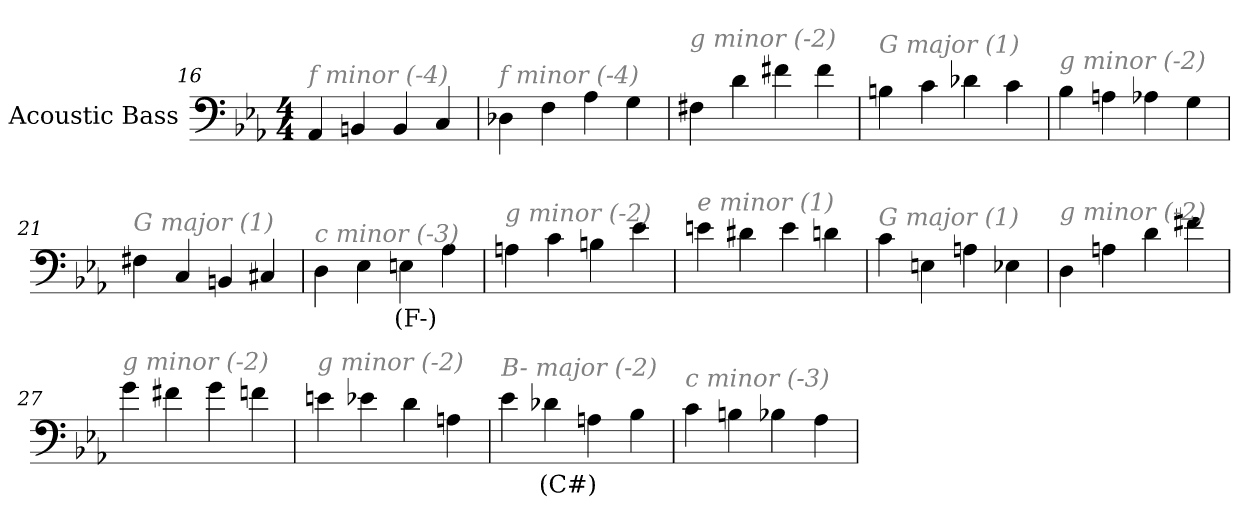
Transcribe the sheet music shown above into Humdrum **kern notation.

**kern	**text
*part1	*part1
*staff1	*staff1
*I"Acoustic Bass	*
*clefF4	*
*ITrd7c12	*
*k[b-e-a-]	*
*E-:	*
*M4/4	*
=16	=16
!LO:TX:i:color=#808080:t=f minor (-4)	!
4AAA-	.
4BBBn	.
4BBB	.
4CC	.
=17	=17
!LO:TX:i:color=#808080:t=f minor (-4)	!
4DD-X	.
4FF	.
4AA-	.
4GG	.
=18	=18
!LO:TX:i:color=#808080:t=g minor (-2)	!
4FF#X	.
4D	.
4F#X	.
4F#	.
=19	=19
!LO:TX:i:color=#808080:t=G major (1)	!
4BBn	.
4C	.
4D-X	.
4C	.
=20	=20
!LO:TX:i:color=#808080:t=g minor (-2)	!
4BB-	.
4AAn	.
4AA-X	.
4GG	.
=21	=21
!LO:TX:i:color=#808080:t=G major (1)	!
4FF#X	.
4CC	.
4BBBn	.
4CC#X	.
=22	=22
!LO:TX:i:color=#808080:t=c minor (-3)	!
4DD	.
4EE-	.
4EEni	(F-)
4AA-	.
=23	=23
!LO:TX:i:color=#808080:t=g minor (-2)	!
4AAn	.
4C	.
4BBn	.
4E-	.
=24	=24
!LO:TX:i:color=#808080:t=e minor (1)	!
4En	.
4D#X	.
4E	.
4Dn	.
=25	=25
!LO:TX:i:color=#808080:t=G major (1)	!
4C	.
4EEn	.
4AAn	.
4EE-X	.
=26	=26
!LO:TX:i:color=#808080:t=g minor (-2)	!
4DD	.
4AAn	.
4D	.
4F#X	.
=27	=27
!LO:TX:i:color=#808080:t=g minor (-2)	!
4G	.
4F#X	.
4G	.
4Fn	.
=28	=28
!LO:TX:i:color=#808080:t=g minor (-2)	!
4En	.
4E-X	.
4D	.
4AAn	.
=29	=29
!LO:TX:i:color=#808080:t=B- major (-2)	!
4E-	.
4D-Xi	(C#)
4AAn	.
4BB-	.
=30	=30
!LO:TX:i:color=#808080:t=c minor (-3)	!
4C	.
4BBn	.
4BB-X	.
4AA-	.
=	=
*-	*-
